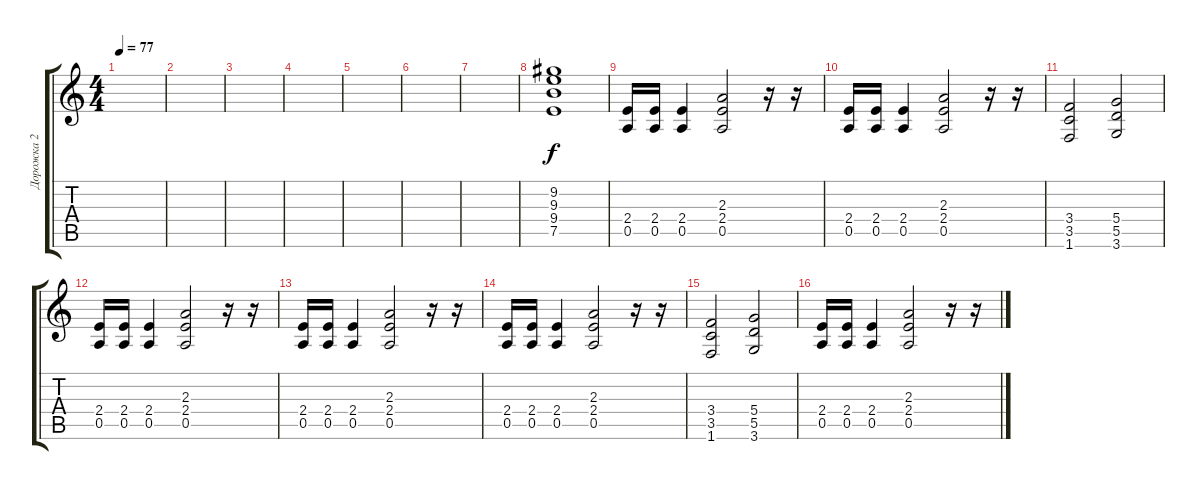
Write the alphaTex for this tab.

\track ("Дорожка 2" "Дорожка 2") {instrument distortionguitar}
\staff {score tabs}
\tuning (E4 B3 G3 D3 A2 E2) {hide}
\ts (4 4)
\tempo 77
\clef g2
\ks c
|
|
|
|
|
|
|
(9.2 9.3 9.4 7.5).1 |
(2.4 0.5).16 (2.4 0.5).16 (2.4 0.5).4 (2.3 2.4 0.5).2 r.16 r.16 |
(2.4 0.5).16 (2.4 0.5).16 (2.4 0.5).4 (2.3 2.4 0.5).2 r.16 r.16 |
(3.4 3.5 1.6).2 (5.4 5.5 3.6).2 |
(2.4 0.5).16 (2.4 0.5).16 (2.4 0.5).4 (2.3 2.4 0.5).2 r.16 r.16 |
(2.4 0.5).16 (2.4 0.5).16 (2.4 0.5).4 (2.3 2.4 0.5).2 r.16 r.16 |
(2.4 0.5).16 (2.4 0.5).16 (2.4 0.5).4 (2.3 2.4 0.5).2 r.16 r.16 |
(3.4 3.5 1.6).2 (5.4 5.5 3.6).2 |
(2.4 0.5).16 (2.4 0.5).16 (2.4 0.5).4 (2.3 2.4 0.5).2 r.16 r.16
